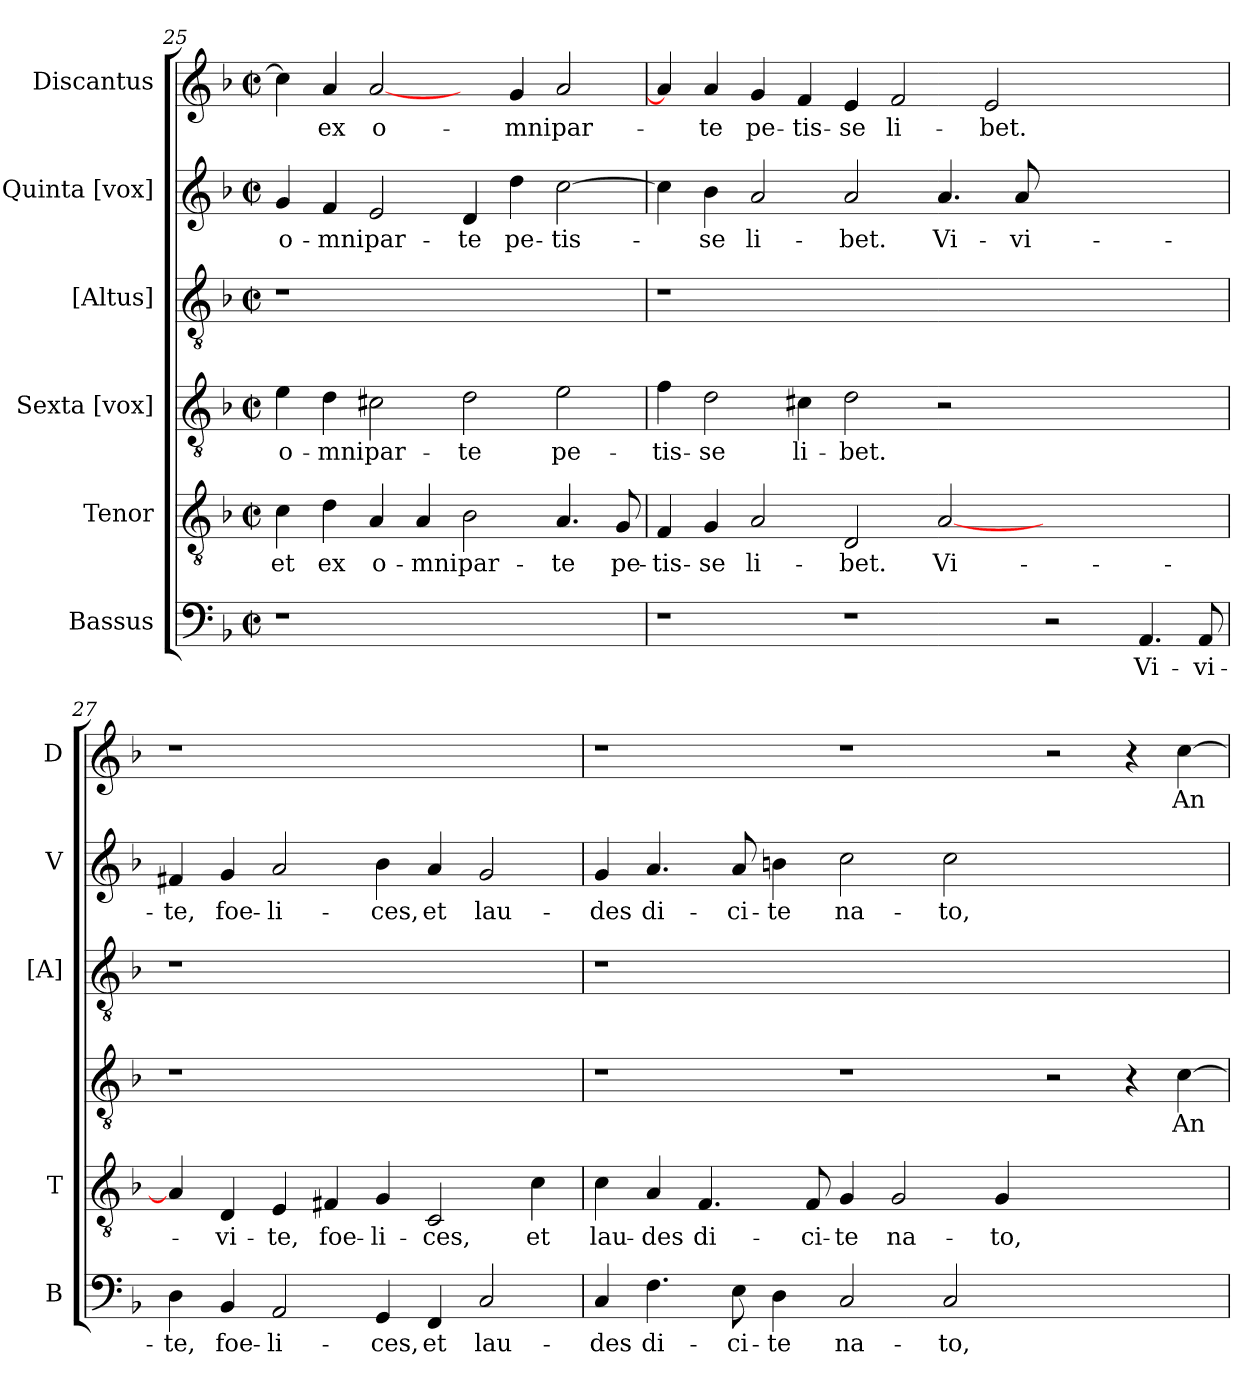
**kern	**text	**kern	**text	**kern	**text	**kern	**kern	**text	**kern	**text
*part6	*part6	*part5	*part5	*part4	*part4	*part3	*part2	*part2	*part1	*part1
*staff6	*staff6	*staff5	*staff5	*staff4	*staff4	*staff3	*staff2	*staff2	*staff1	*staff1
*I"Bassus	*	*I"Tenor	*	*I"Sexta [vox]	*	*I"[Altus]	*I"Quinta [vox]	*	*I"Discantus	*
*I'B	*	*I'T	*	*	*	*I'[A]	*I'V	*	*I'D	*
*clefF4	*	*clefGv2	*	*clefGv2	*	*clefGv2	*clefG2	*	*clefG2	*
*k[b-]	*	*k[b-]	*	*k[b-]	*	*k[b-]	*k[b-]	*	*k[b-]	*
*F:	*	*F:	*	*F:	*	*F:	*F:	*	*F:	*
*M2/2	*	*M2/2	*	*M2/2	*	*M2/2	*M2/2	*	*M2/2	*
*met(c|)	*	*met(c|)	*	*met(c|)	*	*met(c|)	*met(c|)	*	*met(c|)	*
=25	=25	=25	=25	=25	=25	=25	=25	=25	=25	=25
1r	.	4c\	et	4e\	o-	1r	4g/	o-	4cc\]	.
.	.	4d\	ex	4d\	-mni	.	4f/	-mni	4a/	ex
.	.	4A/	o-	2c#X\	par-	.	2e/	par-	[2a/	o-
.	.	4A/	-mni	.	.	.	.	.	.	.
1ryy	.	2B-\	par-	2d\	-te	1ryy	4d/	-te	4ryy	.
.	.	.	.	.	.	.	4dd\	pe-	4g/	-mni
.	.	4.A/	-te	2e\	pe-	.	[2cc\	-tis-	2a/	par-
.	.	8G/	pe-	.	.	.	.	.	.	.
=26	=26	=26	=26	=26	=26	=26	=26	=26	=26	=26
1r	.	4F/	-tis-	4f\	-tis-	1r	4cc\]	.	4a/]	.
.	.	4G/	-se	2d\	-se	.	4b-\	-se	4a/	-te
.	.	2A/	li-	.	.	.	2a/	li-	4g/	pe-
.	.	.	.	4c#X\	li-	.	.	.	4f/	-tis-
1r	.	2D/	-bet.	2d\	-bet.	1ryy	2a/	-bet.	4e/	-se
.	.	.	.	.	.	.	.	.	2f/	li-
.	.	[2A/	Vi-	2r	.	.	4.a/	Vi-	.	.
.	.	.	.	.	.	.	.	.	2e/	-bet.
.	.	.	.	.	.	.	8a/	-vi-	.	.
2r	.	1ryy	.	1ryy	.	1ryy	1ryy	.	.	.
.	.	.	.	.	.	.	.	.	2.ryy	.
4.AA/	Vi-	.	.	.	.	.	.	.	.	.
8AA/	-vi-	.	.	.	.	.	.	.	.	.
!!LO:PB:g=z
=27	=27	=27	=27	=27	=27	=27	=27	=27	=27	=27
4D\	-te,	4A/]	.	1r	.	1r	4f#X/	-te,	1r	.
4BB-/	foe-	4D/	-vi-	.	.	.	4g/	foe-	.	.
2AA/	-li-	4E/	-te,	.	.	.	2a/	-li-	.	.
.	.	4F#X/	foe-	.	.	.	.	.	.	.
4GG/	-ces,	4G/	-li-	1ryy	.	1ryy	4b-\	-ces,	1ryy	.
4FF/	et	2C/	-ces,	.	.	.	4a/	et	.	.
2C/	lau-	.	.	.	.	.	2g/	lau-	.	.
.	.	4c\	et	.	.	.	.	.	.	.
=28	=28	=28	=28	=28	=28	=28	=28	=28	=28	=28
4C/	-des	4c\	lau-	1r	.	1r	4g/	-des	1r	.
4.F\	di-	4A/	-des	.	.	.	4.a/	di-	.	.
.	.	4.F/	di-	.	.	.	.	.	.	.
8E\	-ci-	.	.	.	.	.	8a/	-ci-	.	.
4D\	-te	.	.	.	.	.	4bn\	-te	.	.
.	.	8F/	-ci-	.	.	.	.	.	.	.
2C/	na-	4G/	-te	1r	.	1ryy	2cc\	na-	1r	.
.	.	2G/	na-	.	.	.	.	.	.	.
2C/	-to,	.	.	.	.	.	2cc\	-to,	.	.
.	.	4G/	-to,	.	.	.	.	.	.	.
1ryy	.	1ryy	.	2r	.	1ryy	1ryy	.	2r	.
.	.	.	.	4r	.	.	.	.	4r	.
.	.	.	.	[4c\	An-	.	.	.	[4cc\	An-
=	=	=	=	=	=	=	=	=	=	=
*-	*-	*-	*-	*-	*-	*-	*-	*-	*-	*-
